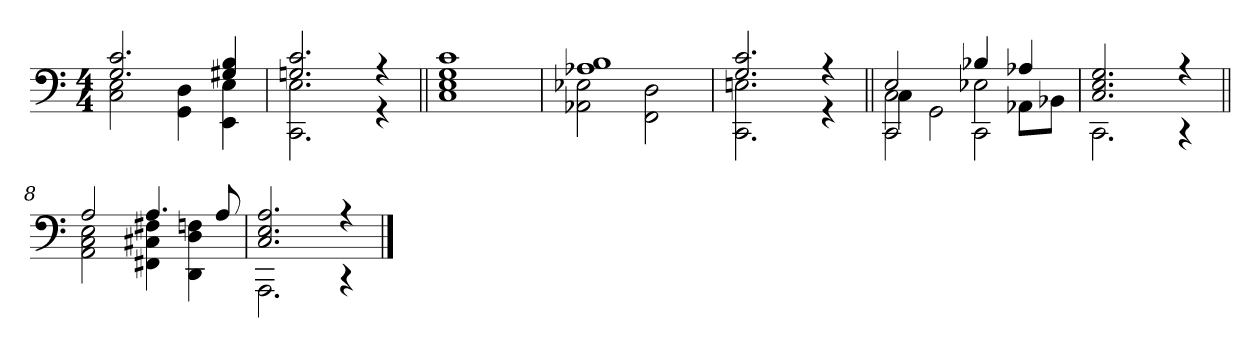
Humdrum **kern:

**kern
*part1
*staff1
*clefF4
*k[]
*M4/4
=1
*^
2.G 2.c	2C 2E
.	4GG 4D
4G#X 4B	4EE 4E
=2	=2
2.Gn 2.c	2.CC 2.E
4r	4r
*v	*v
=3||
1C 1E 1G 1c
=4
*^
1A-X 1B	2AA-X 2E-X
.	2FF 2D
=5	=5
2.G 2.c	2.CC 2.En
4r	4r
=6||	=6||
*^	*^
2E	2C	4C\	2CC\
.	.	2GG\	.
4B-X	2E-X	.	2CC\
4A-X	.	8AA-X\L	.
.	.	8BB-X\J	.
*	*v	*v	*v
=7	=7
2.C 2.E 2.G	2.CC
4r	4r
=8||	=8||
2A	2AA 2C 2E
4.A	4FF#X 4C#X 4F#X
.	4DD 4D 4Fn
8A	.
=9	=9
2.C 2.E 2.A	2.AAA
4r	4r
*v	*v
==
*-
